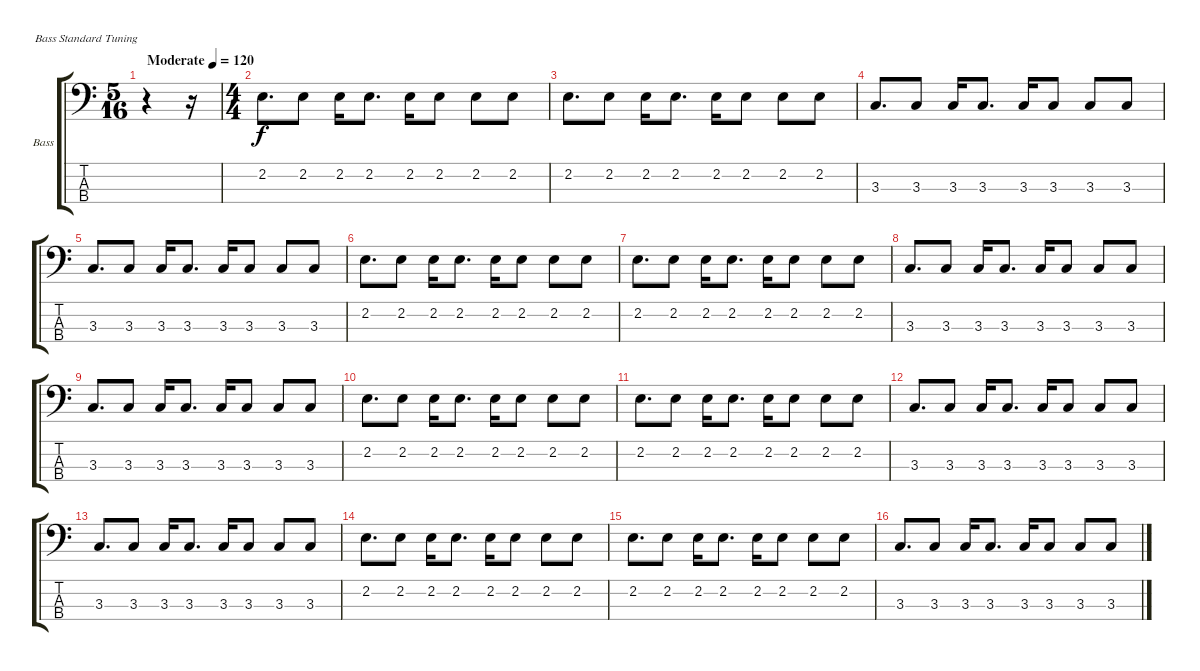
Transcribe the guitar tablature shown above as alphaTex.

\bracketExtendMode groupsimilarinstruments
\firstSystemTrackNameOrientation horizontal
\otherSystemsTrackNameOrientation horizontal
\track ("Bass" "Bass") {instrument electricbassfinger}
\staff {score tabs}
\tuning (G2 D2 A1 E1)
\ts (5 16)
\tempo (120 "Moderate")
\clef f4
\scale
0.395904
\ks c
r.4{dy f instrument electricbassfinger} r.16 |
\ts (4 4)
\scale
0.395904 2.2.8{d} 2.2.8 2.2.16 2.2.8{d} 2.2.16 2.2.8 2.2.8 2.2.8 |
\scale
0.208191 2.2.8{d} 2.2.8 2.2.16 2.2.8{d} 2.2.16 2.2.8 2.2.8 2.2.8 |
\scale
0.333333 3.3.8{d} 3.3.8 3.3.16 3.3.8{d} 3.3.16 3.3.8 3.3.8 3.3.8 |
\scale
0.333333 3.3.8{d} 3.3.8 3.3.16 3.3.8{d} 3.3.16 3.3.8 3.3.8 3.3.8 |
\scale
0.333333 2.2.8{d} 2.2.8 2.2.16 2.2.8{d} 2.2.16 2.2.8 2.2.8 2.2.8 |
\scale
0.333333 2.2.8{d} 2.2.8 2.2.16 2.2.8{d} 2.2.16 2.2.8 2.2.8 2.2.8 |
\scale
0.333333 3.3.8{d} 3.3.8 3.3.16 3.3.8{d} 3.3.16 3.3.8 3.3.8 3.3.8 |
\scale
0.333333 3.3.8{d} 3.3.8 3.3.16 3.3.8{d} 3.3.16 3.3.8 3.3.8 3.3.8 |
\scale
0.333333 2.2.8{d} 2.2.8 2.2.16 2.2.8{d} 2.2.16 2.2.8 2.2.8 2.2.8 |
\scale
0.333333 2.2.8{d} 2.2.8 2.2.16 2.2.8{d} 2.2.16 2.2.8 2.2.8 2.2.8 |
\scale
0.333333 3.3.8{d} 3.3.8 3.3.16 3.3.8{d} 3.3.16 3.3.8 3.3.8 3.3.8 |
\scale
0.333333 3.3.8{d} 3.3.8 3.3.16 3.3.8{d} 3.3.16 3.3.8 3.3.8 3.3.8 |
\scale
0.333333 2.2.8{d} 2.2.8 2.2.16 2.2.8{d} 2.2.16 2.2.8 2.2.8 2.2.8 |
\scale
0.333333 2.2.8{d} 2.2.8 2.2.16 2.2.8{d} 2.2.16 2.2.8 2.2.8 2.2.8 |
\scale
0.333333 3.3.8{d} 3.3.8 3.3.16 3.3.8{d} 3.3.16 3.3.8 3.3.8 3.3.8
